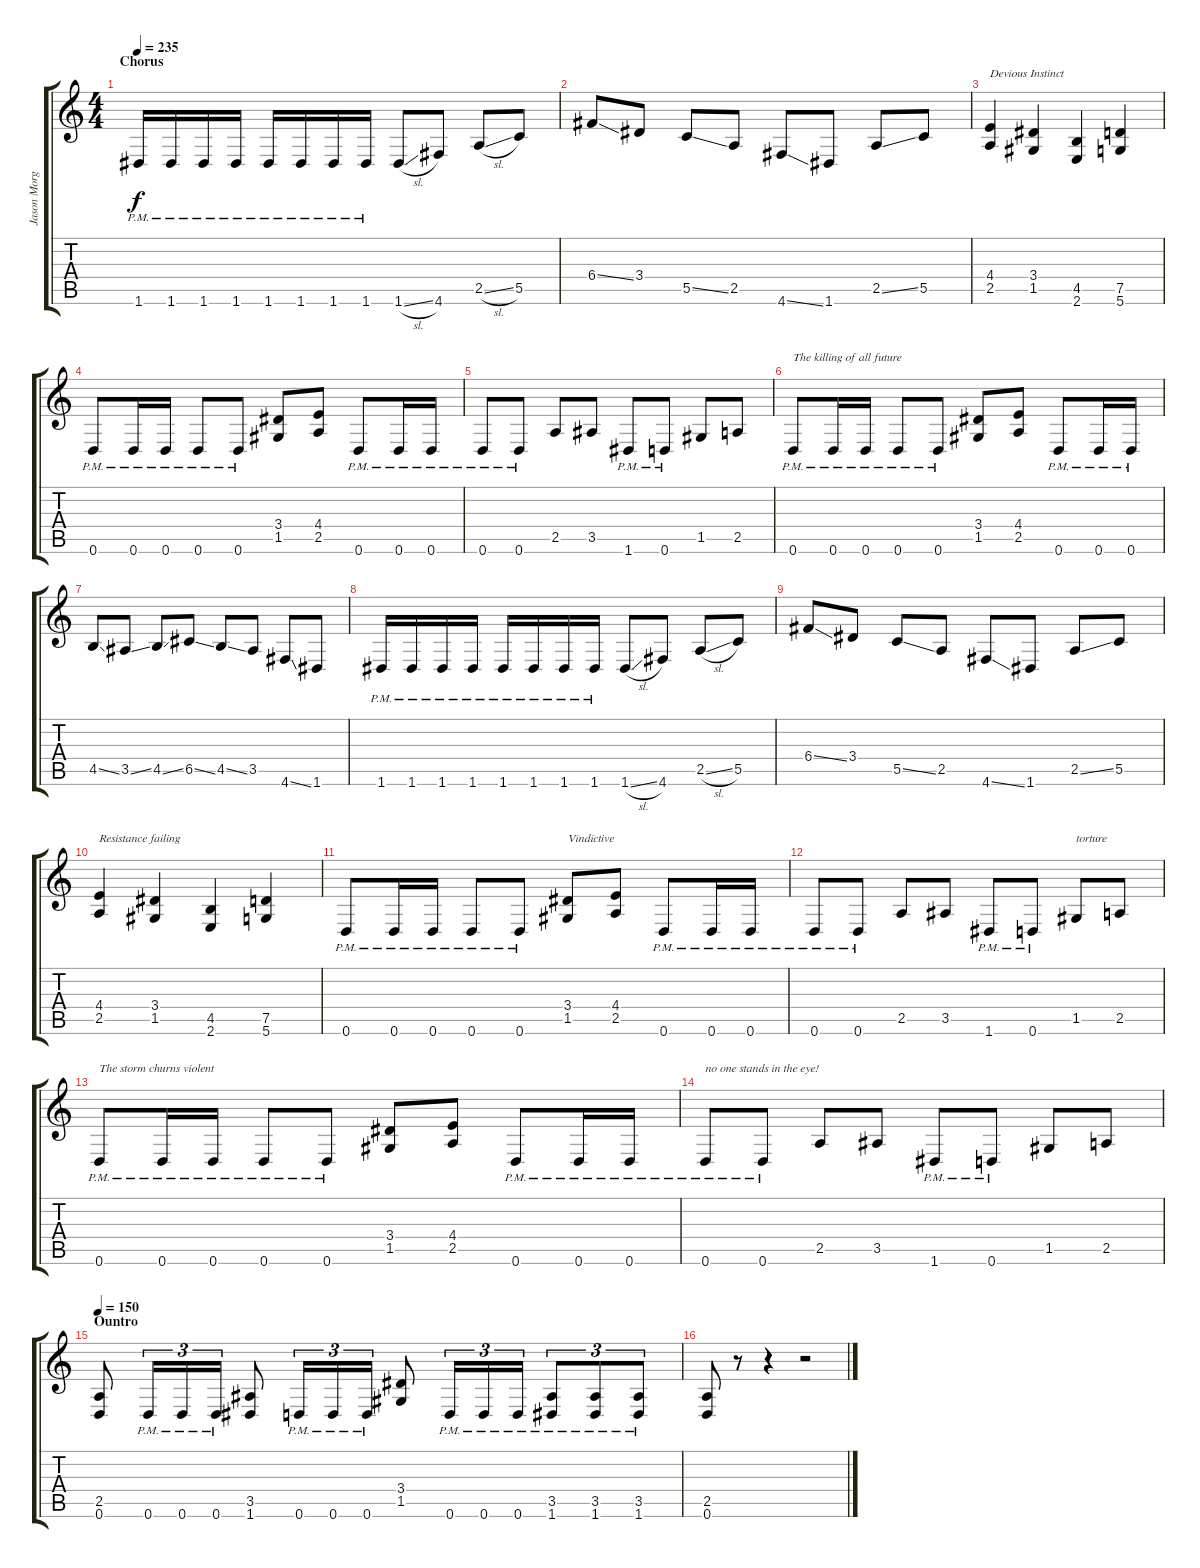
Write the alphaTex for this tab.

\track ("Jason Morgan" "Jason Morg") {instrument distortionguitar}
\staff {score tabs}
\tuning (D4 A3 F3 C3 G2 D2) {hide}
\ts (4 4)
\section ("" "Chorus")
\tempo 235
\clef g2
\ks c
1.6{pm}.16{dy f} 1.6{pm}.16 1.6{pm}.16 1.6{pm}.16 1.6{pm}.16 1.6{pm}.16 1.6{pm}.16 1.6{pm}.16 1.6{sl}.8 4.6.8 2.5{sl}.8 5.5.8 |
6.4{ss}.8 3.4.8 5.5{ss}.8 2.5.8 4.6{ss}.8 1.6.8 2.5{ss}.8 5.5.8 |
(4.4 2.5).4{txt "Devious Instinct"} (3.4 1.5).4 (4.5 2.6).4 (7.5 5.6).4 |
0.6{pm}.8 0.6{pm}.16 0.6{pm}.16 0.6{pm}.8 0.6{pm}.8 (3.4 1.5).8 (4.4 2.5).8 0.6{pm}.8 0.6{pm}.16 0.6{pm}.16 |
0.6{pm}.8 0.6{pm}.8 2.5.8 3.5.8 1.6{pm}.8 0.6{pm}.8 1.5.8 2.5.8 |
0.6{pm}.8{txt "The killing of all future"} 0.6{pm}.16 0.6{pm}.16 0.6{pm}.8 0.6{pm}.8 (3.4 1.5).8 (4.4 2.5).8 0.6{pm}.8 0.6{pm}.16 0.6{pm}.16 |
4.5{ss}.8 3.5{ss}.8 4.5{ss}.8 6.5{ss}.8 4.5{ss}.8 3.5.8 4.6{ss}.8 1.6.8 |
1.6{pm}.16 1.6{pm}.16 1.6{pm}.16 1.6{pm}.16 1.6{pm}.16 1.6{pm}.16 1.6{pm}.16 1.6{pm}.16 1.6{sl}.8 4.6.8 2.5{sl}.8 5.5.8 |
6.4{ss}.8 3.4.8 5.5{ss}.8 2.5.8 4.6{ss}.8 1.6.8 2.5{ss}.8 5.5.8 |
(4.4 2.5).4{txt "Resistance failing "} (3.4 1.5).4 (4.5 2.6).4 (7.5 5.6).4 |
0.6{pm}.8 0.6{pm}.16 0.6{pm}.16 0.6{pm}.8 0.6{pm}.8 (3.4 1.5).8{txt "Vindictive "} (4.4 2.5).8 0.6{pm}.8 0.6{pm}.16 0.6{pm}.16 |
0.6{pm}.8 0.6{pm}.8 2.5.8 3.5.8 1.6{pm}.8 0.6{pm}.8 1.5.8{txt "torture"} 2.5.8 |
0.6{pm}.8{txt "The storm churns violent"} 0.6{pm}.16 0.6{pm}.16 0.6{pm}.8 0.6{pm}.8 (3.4 1.5).8 (4.4 2.5).8 0.6{pm}.8 0.6{pm}.16 0.6{pm}.16 |
0.6{pm}.8{txt "no one stands in the eye!"} 0.6{pm}.8 2.5.8 3.5.8 1.6{pm}.8 0.6{pm}.8 1.5.8 2.5.8 |
\section ("" "Ountro")
\tempo 150
(2.5 0.6).8 0.6{pm}.16{tu (3 2)} 0.6{pm}.16{tu (3 2)} 0.6{pm}.16{tu (3 2)} (3.5 1.6).8 0.6{pm}.16{tu (3 2)} 0.6{pm}.16{tu (3 2)} 0.6{pm}.16{tu (3 2)} (3.4 1.5).8 0.6{pm}.16{tu (3 2)} 0.6{pm}.16{tu (3 2)} 0.6{pm}.16{tu (3 2)} (3.5{pm} 1.6{pm}).8{tu (3 2)} (3.5{pm} 1.6{pm}).8{tu (3 2)} (3.5{pm} 1.6{pm}).8{tu (3 2)} |
(2.5 0.6).8 r.8 r.4 r.2
